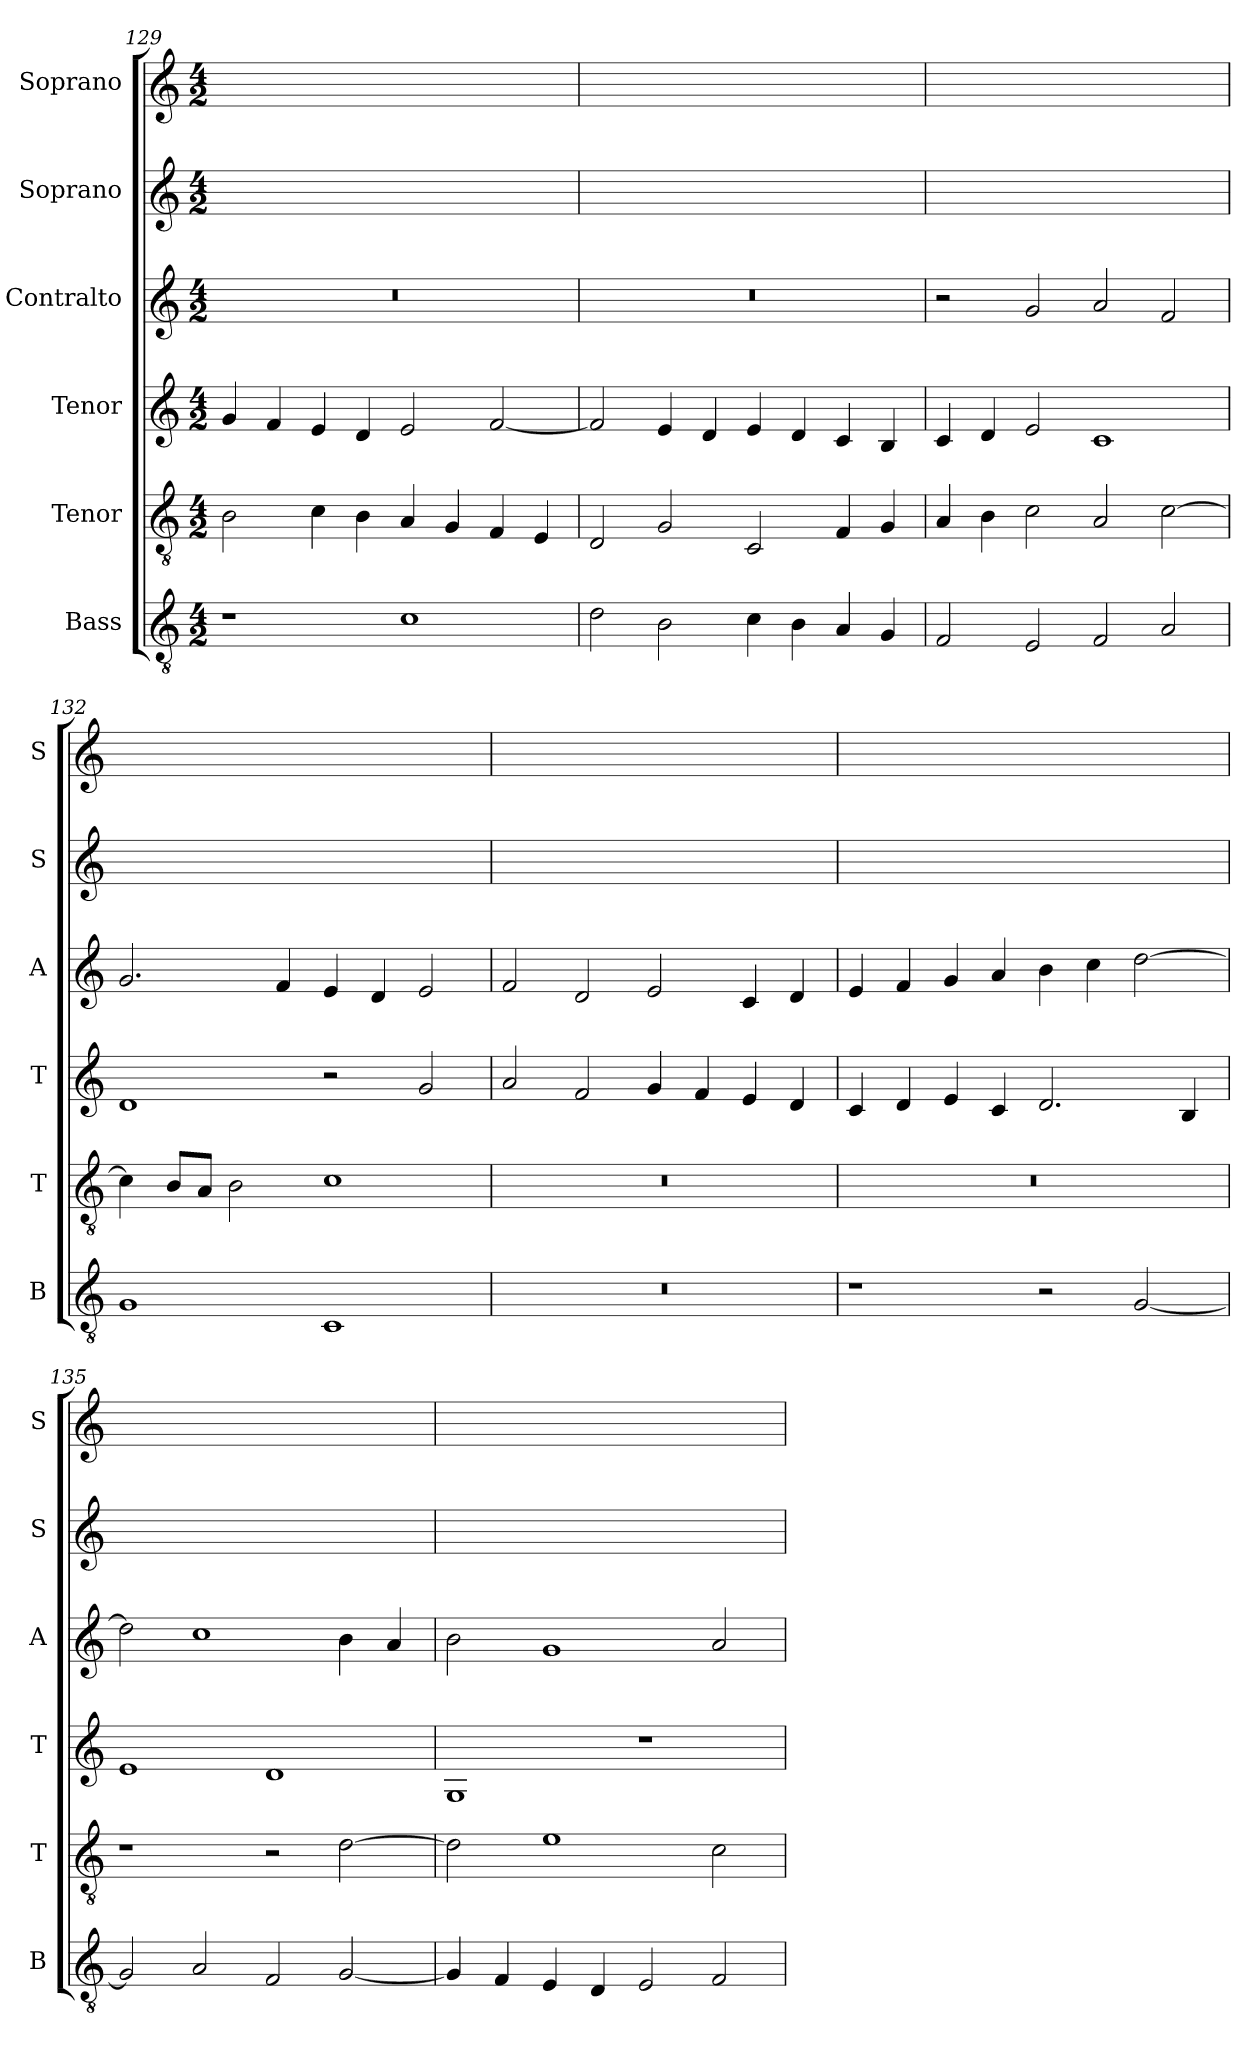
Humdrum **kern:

**kern	**kern	**kern	**kern	**kern	**kern
*part6	*part5	*part4	*part3	*part2	*part1
*staff6	*staff5	*staff4	*staff3	*staff2	*staff1
*I"Bass	*I"Tenor	*I"Tenor	*I"Contralto	*I"Soprano	*I"Soprano
*I'B	*I'T	*I'T	*I'A	*I'S	*I'S
*clefGv2	*clefGv2	*clefG2	*clefG2	*clefG2	*clefG2
*k[]	*k[]	*k[]	*k[]	*k[]	*k[]
*G:mix	*G:mix	*G:mix	*G:mix	*G:mix	*G:mix
*M4/2	*M4/2	*M4/2	*M4/2	*M4/2	*M4/2
=129	=129	=129	=129	=129	=129
1r	2B	4g	0r	0ryy	0ryy
.	.	4f	.	.	.
.	4c	4e	.	.	.
.	4B	4d	.	.	.
1c	4A	2e	.	.	.
.	4G	.	.	.	.
.	4F	[2f	.	.	.
.	4E	.	.	.	.
=130	=130	=130	=130	=130	=130
2d	2D	2f]	0r	0ryy	0ryy
2B	2G	4e	.	.	.
.	.	4d	.	.	.
4c	2C	4e	.	.	.
4B	.	4d	.	.	.
4A	4F	4c	.	.	.
4G	4G	4B	.	.	.
=131	=131	=131	=131	=131	=131
2F	4A	4c	2r	0ryy	0ryy
.	4B	4d	.	.	.
2E	2c	2e	2g	.	.
2F	2A	1c	2a	.	.
2A	[2c	.	2f	.	.
=132	=132	=132	=132	=132	=132
1G	4c]	1d	2.g	0ryy	0ryy
.	8B/L	.	.	.	.
.	8A/J	.	.	.	.
.	2B	.	.	.	.
.	.	.	4f	.	.
1C	1c	2r	4e	.	.
.	.	.	4d	.	.
.	.	2g	2e	.	.
=133	=133	=133	=133	=133	=133
0r	0r	2a	2f	0ryy	0ryy
.	.	2f	2d	.	.
.	.	4g	2e	.	.
.	.	4f	.	.	.
.	.	4e	4c	.	.
.	.	4d	4d	.	.
=134	=134	=134	=134	=134	=134
1r	0r	4c	4e	0ryy	0ryy
.	.	4d	4f	.	.
.	.	4e	4g	.	.
.	.	4c	4a	.	.
2r	.	2.d	4b	.	.
.	.	.	4cc	.	.
[2G	.	.	[2dd	.	.
.	.	4B	.	.	.
=135	=135	=135	=135	=135	=135
2G]	1r	1e	2dd]	0ryy	0ryy
2A	.	.	1cc	.	.
2F	2r	1d	.	.	.
[2G	[2d	.	4b	.	.
.	.	.	4a	.	.
=136	=136	=136	=136	=136	=136
4G]	2d]	1G	2b	0ryy	0ryy
4F	.	.	.	.	.
4E	1e	.	1g	.	.
4D	.	.	.	.	.
2E	.	1r	.	.	.
2F	2c	.	2a	.	.
=	=	=	=	=	=
*-	*-	*-	*-	*-	*-
